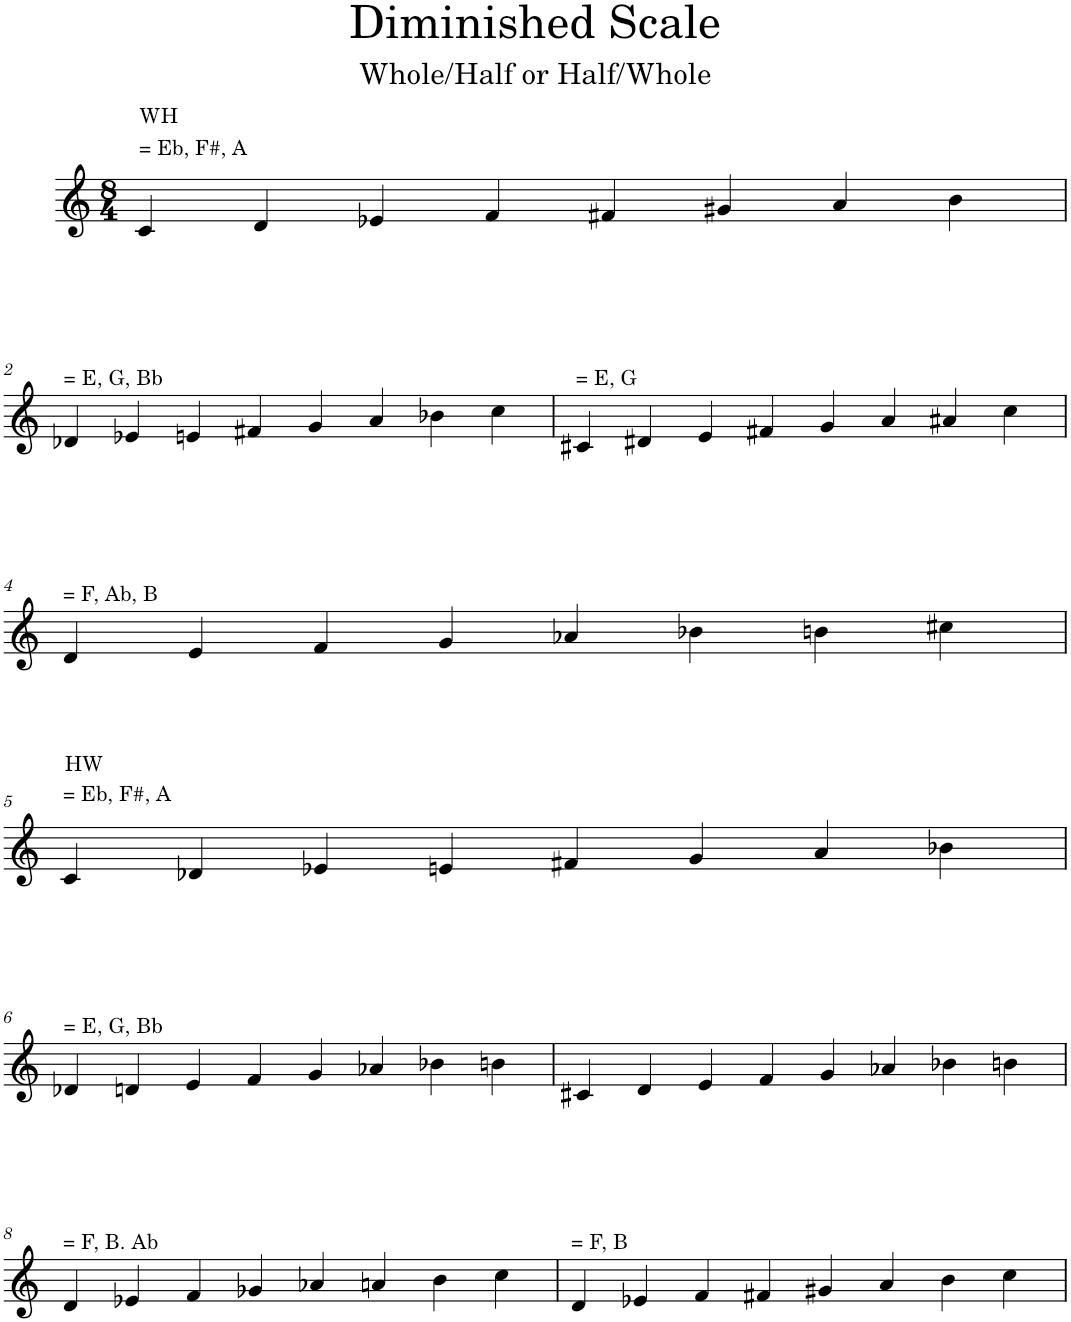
**kern
*part1
*staff1
*I"Piano
*I'Pia.
*clefG2
*k[]
*M8/4
=1
!LO:TX:a:t=WH
!LO:TX:a:t== Eb, F#, A
4c/
4d/
4e-X/
4f/
4f#X/
4g#X/
4a/
4b\
!!LO:LB:g=z
=2
!LO:TX:a:t== E, G, Bb
4d-X/
4e-X/
4en/
4f#X/
4g/
4a/
4b-X\
4cc\
=3
!LO:TX:a:t== E, G
4c#X/
4d#X/
4e/
4f#X/
4g/
4a/
4a#X/
4cc\
!!LO:LB:g=z
=4
!LO:TX:a:t== F, Ab, B
4d/
4e/
4f/
4g/
4a-X/
4b-X\
4bn\
4cc#X\
!!LO:LB:g=z
=5
!LO:TX:a:t=HW
!LO:TX:a:t== Eb, F#, A
4c/
4d-X/
4e-X/
4en/
4f#X/
4g/
4a/
4b-X\
!!LO:LB:g=z
=6
!LO:TX:a:t== E, G, Bb
4d-X/
4dn/
4e/
4f/
4g/
4a-X/
4b-X\
4bn\
=7
4c#X/
4d/
4e/
4f/
4g/
4a-X/
4b-X\
4bn\
!!LO:LB:g=z
=8
!LO:TX:a:t== F, B. Ab
4d/
4e-X/
4f/
4g-X/
4a-X/
4an/
4b\
4cc\
=9
!LO:TX:a:t== F, B
4d/
4e-X/
4f/
4f#X/
4g#X/
4a/
4b\
4cc\
=
*-
